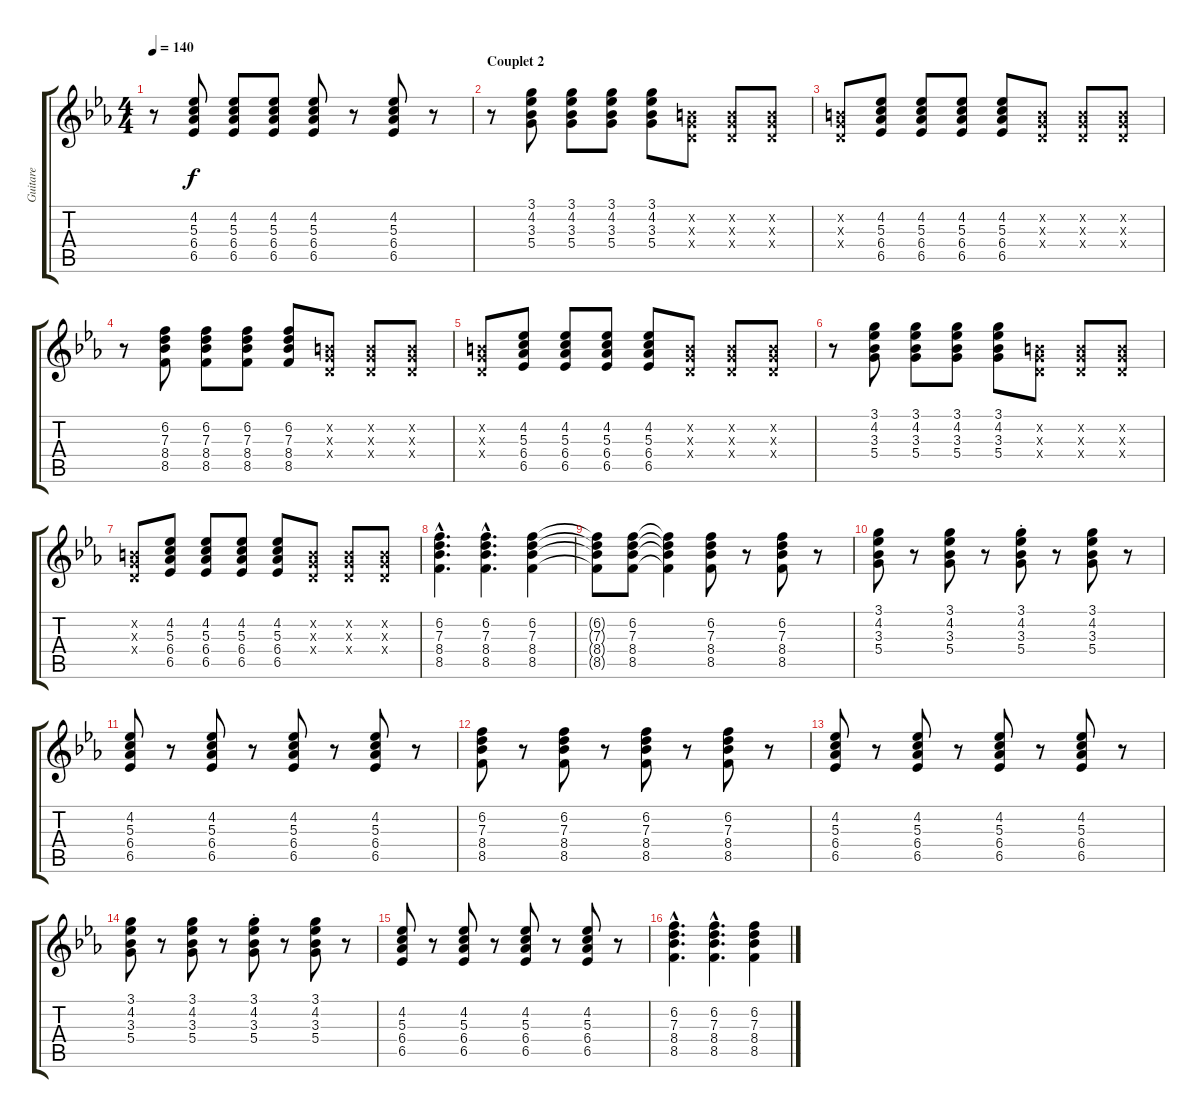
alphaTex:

\track ("Guitare" "Guitare") {instrument overdrivenguitar}
\staff {score tabs}
\tuning (E4 B3 G3 D3 A2 E2) {hide}
\ts (4 4)
\tempo 140
\clef g2
\ks eb
r.8{dy f} (4.2 5.3 6.4 6.5).8 (4.2 5.3 6.4 6.5).8 (4.2 5.3 6.4 6.5).8 (4.2 5.3 6.4 6.5).8 r.8 (4.2 5.3 6.4 6.5).8 r.8 |
\section ("" "Couplet 2")
r.8 (3.1 4.2 3.3 5.4).8 (3.1 4.2 3.3 5.4).8 (3.1 4.2 3.3 5.4).8 (3.1 4.2 3.3 5.4).8 (0.2{x} 0.3{x} 0.4{x}).8 (0.2{x} 0.3{x} 0.4{x}).8 (0.2{x} 0.3{x} 0.4{x}).8 |
(0.2{x} 0.3{x} 0.4{x}).8 (4.2 5.3 6.4 6.5).8 (4.2 5.3 6.4 6.5).8 (4.2 5.3 6.4 6.5).8 (4.2 5.3 6.4 6.5).8 (0.2{x} 0.3{x} 0.4{x}).8 (0.2{x} 0.3{x} 0.4{x}).8 (0.2{x} 0.3{x} 0.4{x}).8 |
r.8 (6.2 7.3 8.4 8.5).8 (6.2 7.3 8.4 8.5).8 (6.2 7.3 8.4 8.5).8 (6.2 7.3 8.4 8.5).8 (0.2{x} 0.3{x} 0.4{x}).8 (0.2{x} 0.3{x} 0.4{x}).8 (0.2{x} 0.3{x} 0.4{x}).8 |
(0.2{x} 0.3{x} 0.4{x}).8 (4.2 5.3 6.4 6.5).8 (4.2 5.3 6.4 6.5).8 (4.2 5.3 6.4 6.5).8 (4.2 5.3 6.4 6.5).8 (0.2{x} 0.3{x} 0.4{x}).8 (0.2{x} 0.3{x} 0.4{x}).8 (0.2{x} 0.3{x} 0.4{x}).8 |
r.8 (3.1 4.2 3.3 5.4).8 (3.1 4.2 3.3 5.4).8 (3.1 4.2 3.3 5.4).8 (3.1 4.2 3.3 5.4).8 (0.2{x} 0.3{x} 0.4{x}).8 (0.2{x} 0.3{x} 0.4{x}).8 (0.2{x} 0.3{x} 0.4{x}).8 |
(0.2{x} 0.3{x} 0.4{x}).8 (4.2 5.3 6.4 6.5).8 (4.2 5.3 6.4 6.5).8 (4.2 5.3 6.4 6.5).8 (4.2 5.3 6.4 6.5).8 (0.2{x} 0.3{x} 0.4{x}).8 (0.2{x} 0.3{x} 0.4{x}).8 (0.2{x} 0.3{x} 0.4{x}).8 |
(6.2{hac} 7.3{hac} 8.4{hac} 8.5{hac}).4{d} (6.2{hac} 7.3{hac} 8.4{hac} 8.5{hac}).4{d} (6.2 7.3 8.4 8.5).4 |
(6.2{t} 7.3{t} 8.4{t} 8.5{t}).8 (6.2 7.3 8.4 8.5).8 (6.2{t} 7.3{t} 8.4{t} 8.5{t}).4 (6.2 7.3 8.4 8.5).8 r.8 (6.2 7.3 8.4 8.5).8 r.8 |
(3.1 4.2 3.3 5.4).8 r.8 (3.1 4.2 3.3 5.4).8 r.8 (3.1 4.2{st} 3.3 5.4).8 r.8 (3.1 4.2 3.3 5.4).8 r.8 |
(4.2 5.3 6.4 6.5).8 r.8 (4.2 5.3 6.4 6.5).8 r.8 (4.2 5.3 6.4 6.5).8 r.8 (4.2 5.3 6.4 6.5).8 r.8 |
(6.2 7.3 8.4 8.5).8 r.8 (6.2 7.3 8.4 8.5).8 r.8 (6.2 7.3 8.4 8.5).8 r.8 (6.2 7.3 8.4 8.5).8 r.8 |
(4.2 5.3 6.4 6.5).8 r.8 (4.2 5.3 6.4 6.5).8 r.8 (4.2 5.3 6.4 6.5).8 r.8 (4.2 5.3 6.4 6.5).8 r.8 |
(3.1 4.2 3.3 5.4).8 r.8 (3.1 4.2 3.3 5.4).8 r.8 (3.1 4.2{st} 3.3 5.4).8 r.8 (3.1 4.2 3.3 5.4).8 r.8 |
(4.2 5.3 6.4 6.5).8 r.8 (4.2 5.3 6.4 6.5).8 r.8 (4.2 5.3 6.4 6.5).8 r.8 (4.2 5.3 6.4 6.5).8 r.8 |
(6.2{hac} 7.3{hac} 8.4{hac} 8.5{hac}).4{d} (6.2{hac} 7.3{hac} 8.4{hac} 8.5{hac}).4{d} (6.2 7.3 8.4 8.5).4
